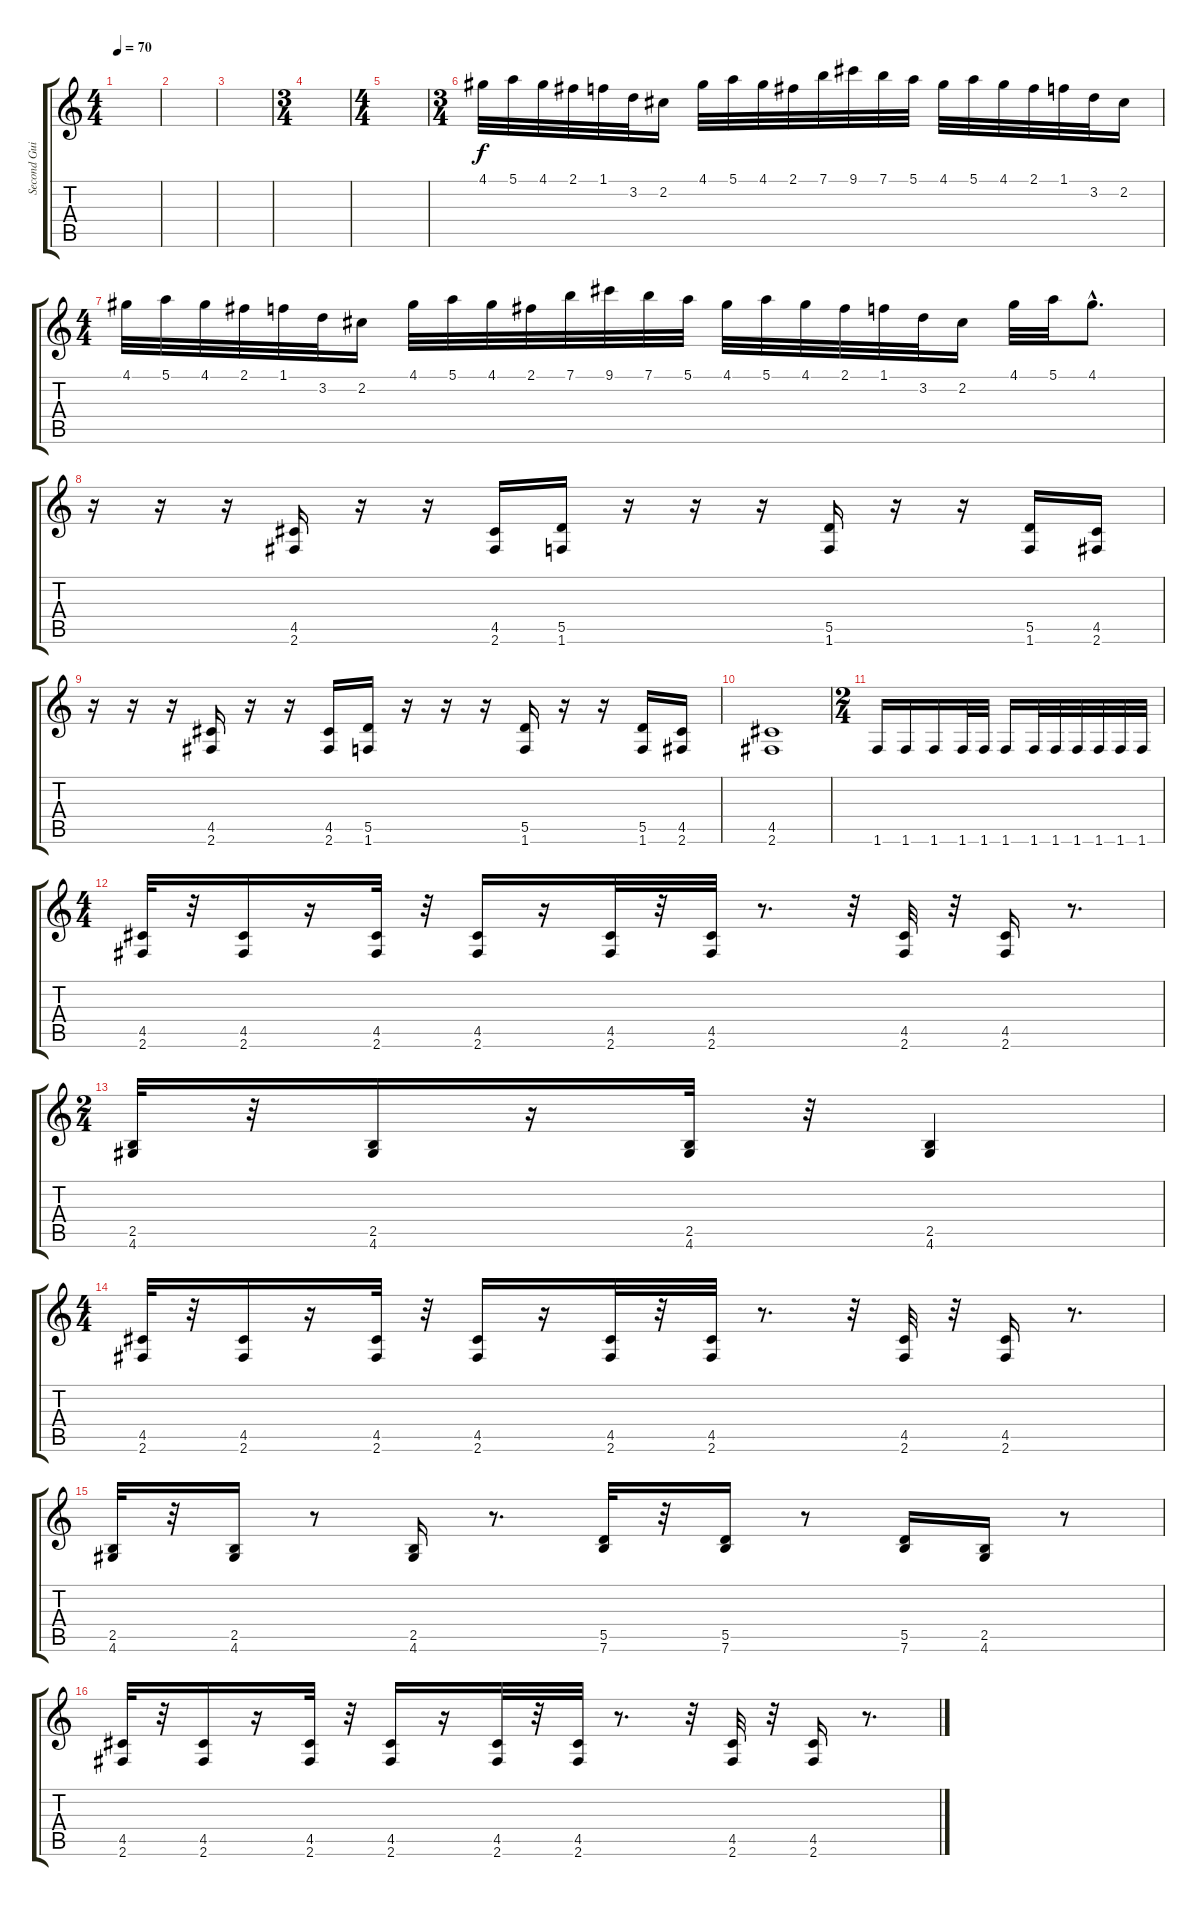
\track ("Second Guitar" "Second Gui") {instrument overdrivenguitar}
\staff {score tabs}
\tuning (E4 B3 G3 D3 A2 E2) {hide}
\ts (4 4)
\tempo 70
\clef g2
\ks c
|
|
|
\ts (3 4)
|
\ts (4 4)
|
\ts (3 4)
4.1.32{volume 5} 5.1.32 4.1.32 2.1.32 1.1.32 3.2.32 2.2.16 4.1.32 5.1.32 4.1.32 2.1.32 7.1.32 9.1.32 7.1.32 5.1.32 4.1.32 5.1.32 4.1.32 2.1.32 1.1.32 3.2.32 2.2.16 |
\ts (4 4)
4.1.32 5.1.32 4.1.32 2.1.32 1.1.32 3.2.32 2.2.16 4.1.32 5.1.32 4.1.32 2.1.32 7.1.32 9.1.32 7.1.32 5.1.32 4.1.32 5.1.32 4.1.32 2.1.32 1.1.32 3.2.32 2.2.16 4.1.32 5.1.32 4.1{hac}.8{d} |
r.16{volume 8} r.16 r.16 (4.5 2.6).16 r.16 r.16 (4.5 2.6).16 (5.5 1.6).16 r.16 r.16 r.16 (5.5 1.6).16 r.16 r.16 (5.5 1.6).16 (4.5 2.6).16 |
r.16 r.16 r.16 (4.5 2.6).16 r.16 r.16 (4.5 2.6).16 (5.5 1.6).16 r.16 r.16 r.16 (5.5 1.6).16 r.16 r.16 (5.5 1.6).16 (4.5 2.6).16 |
(4.5 2.6).1{volume 0} |
\ts (2 4)
1.6.16{volume 8} 1.6.16 1.6.16 1.6.32 1.6.32 1.6.16 1.6.32 1.6.32 1.6.32 1.6.32 1.6.32 1.6.32 |
\ts (4 4)
(4.5 2.6).32 r.32 (4.5 2.6).16 r.16 (4.5 2.6).32 r.32 (4.5 2.6).16 r.16 (4.5 2.6).32 r.32 (4.5 2.6).32 r.8{d} r.32 (4.5 2.6).32 r.32 (4.5 2.6).16 r.8{d} |
\ts (2 4)
(2.5 4.6).32 r.32 (2.5 4.6).16 r.16 (2.5 4.6).32 r.32 (2.5 4.6).4 |
\ts (4 4)
(4.5 2.6).32 r.32 (4.5 2.6).16 r.16 (4.5 2.6).32 r.32 (4.5 2.6).16 r.16 (4.5 2.6).32 r.32 (4.5 2.6).32 r.8{d} r.32 (4.5 2.6).32 r.32 (4.5 2.6).16 r.8{d} |
(2.5 4.6).32 r.32 (2.5 4.6).16 r.8 (2.5 4.6).16 r.8{d} (5.5 7.6).32 r.32 (5.5 7.6).16 r.8 (5.5 7.6).16 (2.5 4.6).16 r.8 |
(4.5 2.6).32 r.32 (4.5 2.6).16 r.16 (4.5 2.6).32 r.32 (4.5 2.6).16 r.16 (4.5 2.6).32 r.32 (4.5 2.6).32 r.8{d} r.32 (4.5 2.6).32 r.32 (4.5 2.6).16 r.8{d}
